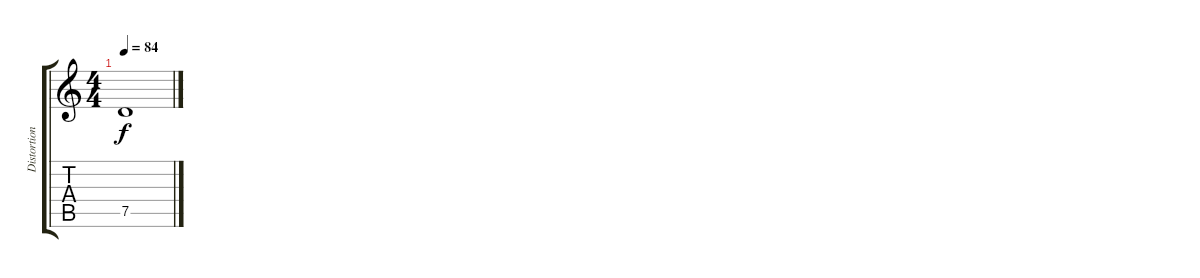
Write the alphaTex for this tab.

\track ("Distortion Guitar 2" "Distortion") {instrument distortionguitar}
\staff {score tabs}
\tuning (D4 A3 F3 C3 G2 D2) {hide}
\ts (4 4)
\tempo 84
\clef g2
\ks c
7.5.1{dy f}
